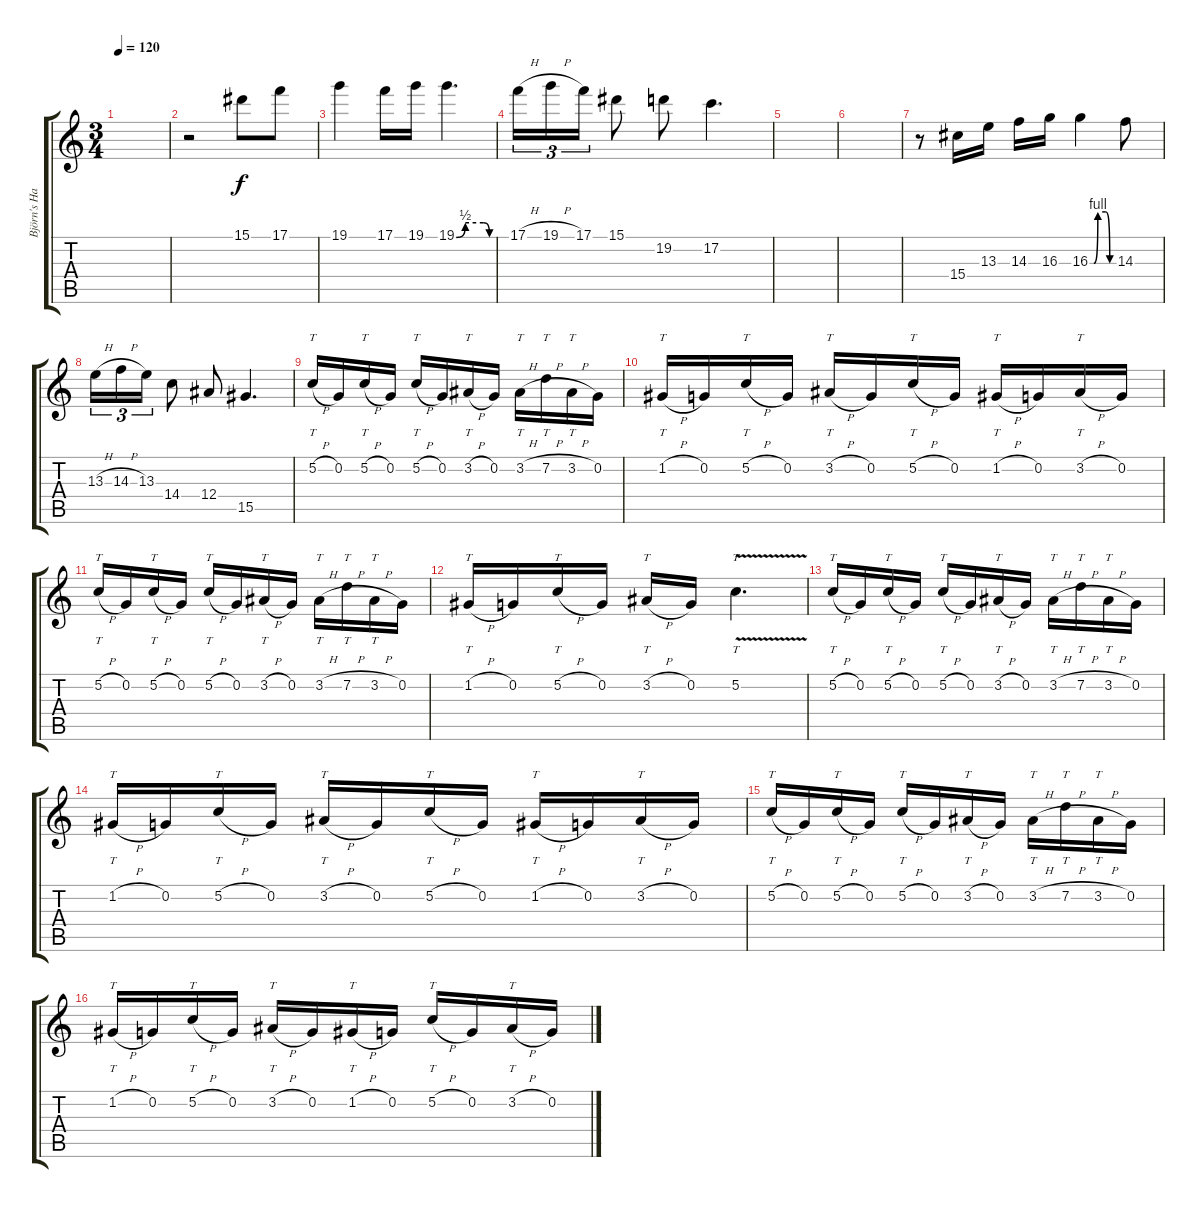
\track ("Björn's Harmonizer" "Björn's Ha") {instrument distortionguitar}
\staff {score tabs}
\tuning (C4 G3 Eb3 Bb2 F2 C2) {hide}
\ts (3 4)
\tempo 120
\clef g2
\ks c
|
r.2{balance 8} 15.1.8 17.1.8 |
19.1.4 17.1.16 19.1.16 19.1{be (custom 0 0 15 2 45 2 55 0 60 0)}.4{d} |
17.1{h}.16{tu (3 2)} 19.1{h}.16{tu (3 2)} 17.1.16{tu (3 2)} 15.1.8 19.2.8 17.2.4{d} |
|
|
r.8 15.4.16 13.3.16 14.3.16 16.3.16 16.3{be (custom 0 0 10 0 20 4 40 4 50 0 60 0)}.4 14.3.8 |
13.3{h}.16{tu (3 2)} 14.3{h}.16{tu (3 2)} 13.3.16{tu (3 2)} 14.4.8 12.4.8 15.5.4{d} |
5.2{h}.16{tt} 0.2.16 5.2{h}.16{tt} 0.2.16 5.2{h}.16{tt} 0.2.16 3.2{h}.16{tt} 0.2.16 3.2{h}.16{tt} 7.2{h}.16{tt} 3.2{h}.16{tt} 0.2.16 |
1.2{h}.16{tt} 0.2.16 5.2{h}.16{tt} 0.2.16 3.2{h}.16{tt} 0.2.16 5.2{h}.16{tt} 0.2.16 1.2{h}.16{tt} 0.2.16 3.2{h}.16{tt} 0.2.16 |
5.2{h}.16{tt} 0.2.16 5.2{h}.16{tt} 0.2.16 5.2{h}.16{tt} 0.2.16 3.2{h}.16{tt} 0.2.16 3.2{h}.16{tt} 7.2{h}.16{tt} 3.2{h}.16{tt} 0.2.16 |
1.2{h}.16{tt} 0.2.16 5.2{h}.16{tt} 0.2.16 3.2{h}.16{tt} 0.2.16 5.2{v}.4{tt d} |
5.2{h}.16{tt} 0.2.16 5.2{h}.16{tt} 0.2.16 5.2{h}.16{tt} 0.2.16 3.2{h}.16{tt} 0.2.16 3.2{h}.16{tt} 7.2{h}.16{tt} 3.2{h}.16{tt} 0.2.16 |
1.2{h}.16{tt} 0.2.16 5.2{h}.16{tt} 0.2.16 3.2{h}.16{tt} 0.2.16 5.2{h}.16{tt} 0.2.16 1.2{h}.16{tt} 0.2.16 3.2{h}.16{tt} 0.2.16 |
5.2{h}.16{tt} 0.2.16 5.2{h}.16{tt} 0.2.16 5.2{h}.16{tt} 0.2.16 3.2{h}.16{tt} 0.2.16 3.2{h}.16{tt} 7.2{h}.16{tt} 3.2{h}.16{tt} 0.2.16 |
1.2{h}.16{tt} 0.2.16 5.2{h}.16{tt} 0.2.16 3.2{h}.16{tt} 0.2.16 1.2{h}.16{tt} 0.2.16 5.2{h}.16{tt} 0.2.16 3.2{h}.16{tt} 0.2.16
